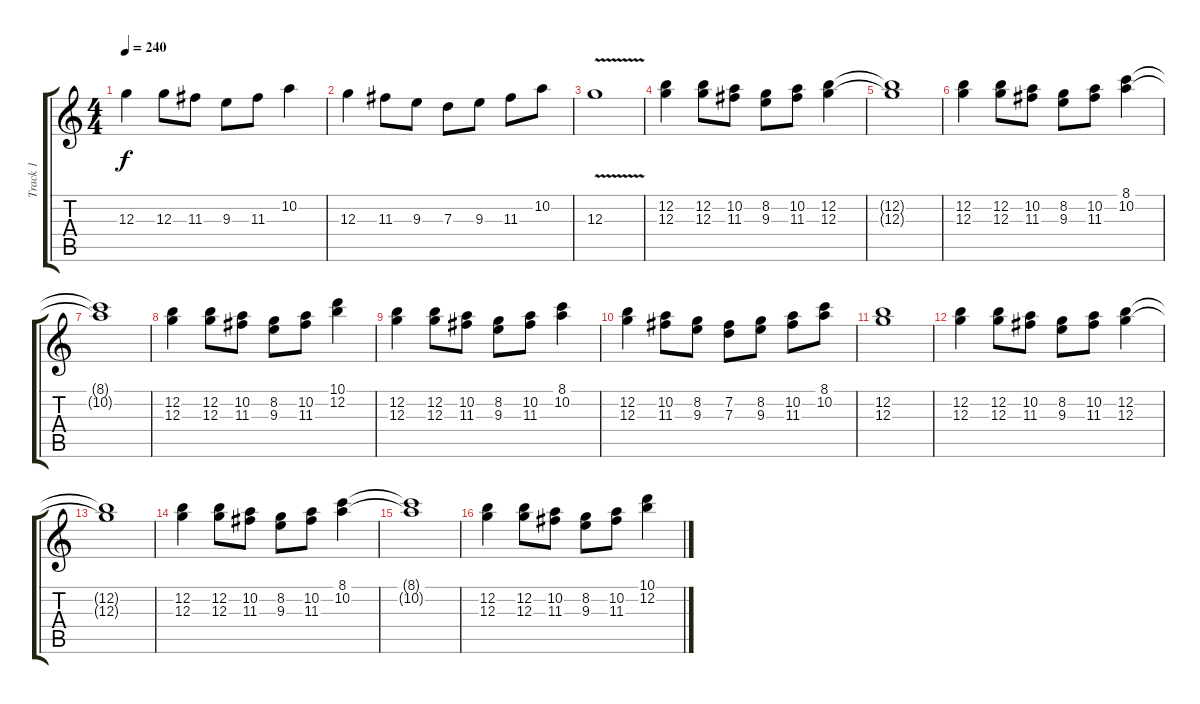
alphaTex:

\track ("Track 1" "Track 1") {instrument distortionguitar}
\staff {score tabs}
\tuning (E4 B3 G3 D3 A2 E2) {hide}
\ts (4 4)
\tempo 240
\clef g2
\ks c
12.3.4{dy f} 12.3.8 11.3.8 9.3.8 11.3.8 10.2.4 |
12.3.4 11.3.8 9.3.8 7.3.8 9.3.8 11.3.8 10.2.8 |
12.3{v}.1 |
(12.2 12.3).4 (12.2 12.3).8 (10.2 11.3).8 (8.2 9.3).8 (10.2 11.3).8 (12.2 12.3).4 |
(12.2{t} 12.3{t}).1 |
(12.2 12.3).4 (12.2 12.3).8 (10.2 11.3).8 (8.2 9.3).8 (10.2 11.3).8 (8.1 10.2).4 |
(8.1{t} 10.2{t}).1 |
(12.2 12.3).4 (12.2 12.3).8 (10.2 11.3).8 (8.2 9.3).8 (10.2 11.3).8 (10.1 12.2).4 |
(12.2 12.3).4 (12.2 12.3).8 (10.2 11.3).8 (8.2 9.3).8 (10.2 11.3).8 (8.1 10.2).4 |
(12.2 12.3).4 (10.2 11.3).8 (8.2 9.3).8 (7.2 7.3).8 (8.2 9.3).8 (10.2 11.3).8 (8.1 10.2).8 |
(12.2 12.3).1 |
(12.2 12.3).4 (12.2 12.3).8 (10.2 11.3).8 (8.2 9.3).8 (10.2 11.3).8 (12.2 12.3).4 |
(12.2{t} 12.3{t}).1 |
(12.2 12.3).4 (12.2 12.3).8 (10.2 11.3).8 (8.2 9.3).8 (10.2 11.3).8 (8.1 10.2).4 |
(8.1{t} 10.2{t}).1 |
(12.2 12.3).4 (12.2 12.3).8 (10.2 11.3).8 (8.2 9.3).8 (10.2 11.3).8 (10.1 12.2).4
